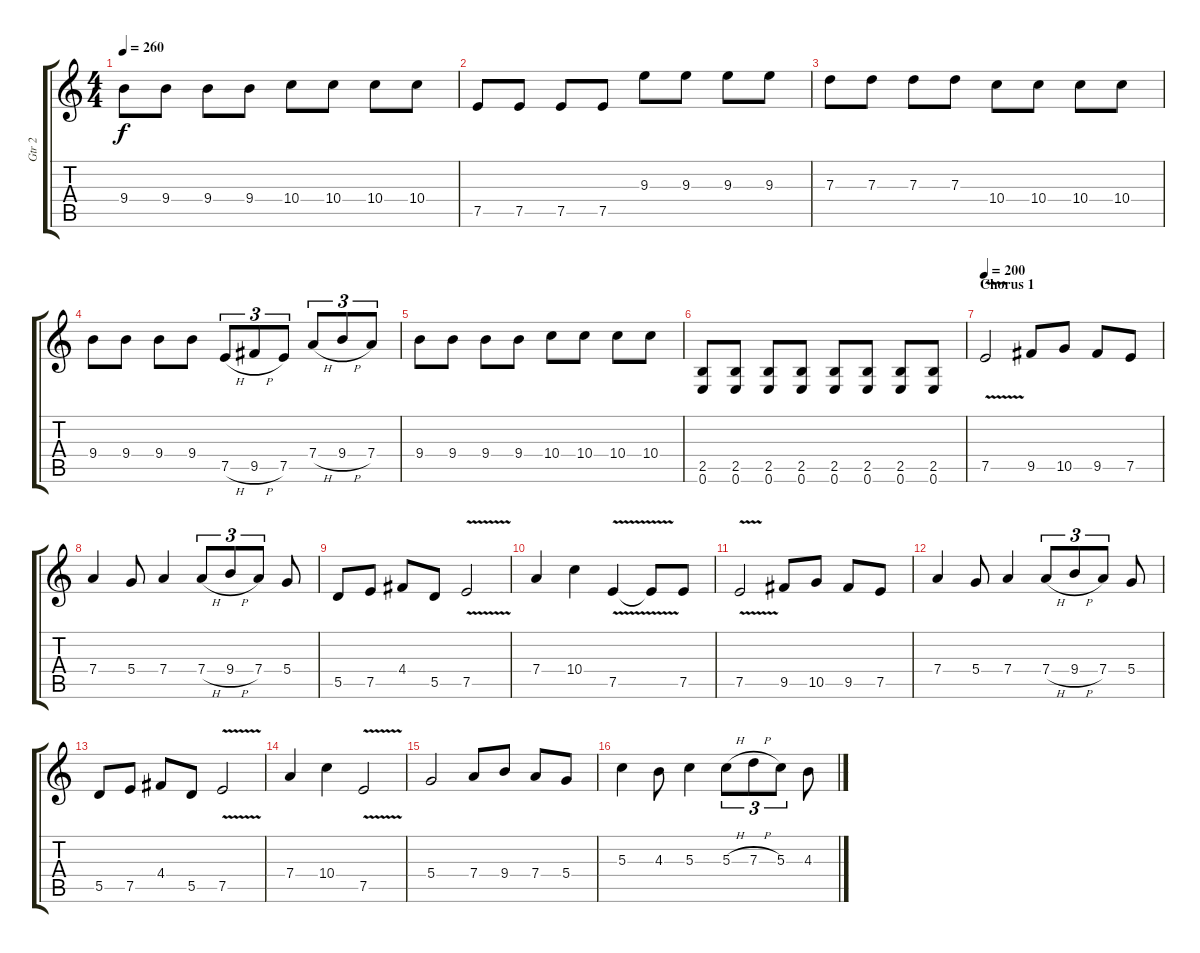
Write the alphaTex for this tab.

\track ("Gtr 2" "Gtr 2") {instrument distortionguitar}
\staff {score tabs}
\tuning (E4 B3 G3 D3 A2 E2) {hide}
\ts (4 4)
\tempo 260
\clef g2
\ks c
9.4.8{dy f} 9.4.8 9.4.8 9.4.8 10.4.8 10.4.8 10.4.8 10.4.8 |
7.5.8 7.5.8 7.5.8 7.5.8 9.3.8 9.3.8 9.3.8 9.3.8 |
7.3.8 7.3.8 7.3.8 7.3.8 10.4.8 10.4.8 10.4.8 10.4.8 |
9.4.8 9.4.8 9.4.8 9.4.8 7.5{h}.8{tu (3 2)} 9.5{h}.8{tu (3 2)} 7.5.8{tu (3 2)} 7.4{h}.8{tu (3 2)} 9.4{h}.8{tu (3 2)} 7.4.8{tu (3 2)} |
9.4.8 9.4.8 9.4.8 9.4.8 10.4.8 10.4.8 10.4.8 10.4.8 |
(2.5 0.6).8 (2.5 0.6).8 (2.5 0.6).8 (2.5 0.6).8 (2.5 0.6).8 (2.5 0.6).8 (2.5 0.6).8 (2.5 0.6).8 |
\section ("" "Chorus 1")
\tempo 200
7.5{v}.2 9.5.8 10.5.8 9.5.8 7.5.8 |
7.4.4 5.4.8 7.4.4 7.4{h}.8{tu (3 2)} 9.4{h}.8{tu (3 2)} 7.4.8{tu (3 2)} 5.4.8 |
5.5.8 7.5.8 4.4.8 5.5.8 7.5{v}.2 |
7.4.4 10.4.4 7.5{v}.4 7.5{t}.8 7.5.8 |
7.5{v}.2 9.5.8 10.5.8 9.5.8 7.5.8 |
7.4.4 5.4.8 7.4.4 7.4{h}.8{tu (3 2)} 9.4{h}.8{tu (3 2)} 7.4.8{tu (3 2)} 5.4.8 |
5.5.8 7.5.8 4.4.8 5.5.8 7.5{v}.2 |
7.4.4 10.4.4 7.5{v}.2 |
5.4.2 7.4.8 9.4.8 7.4.8 5.4.8 |
5.3.4 4.3.8 5.3.4 5.3{h}.8{tu (3 2)} 7.3{h}.8{tu (3 2)} 5.3.8{tu (3 2)} 4.3.8
